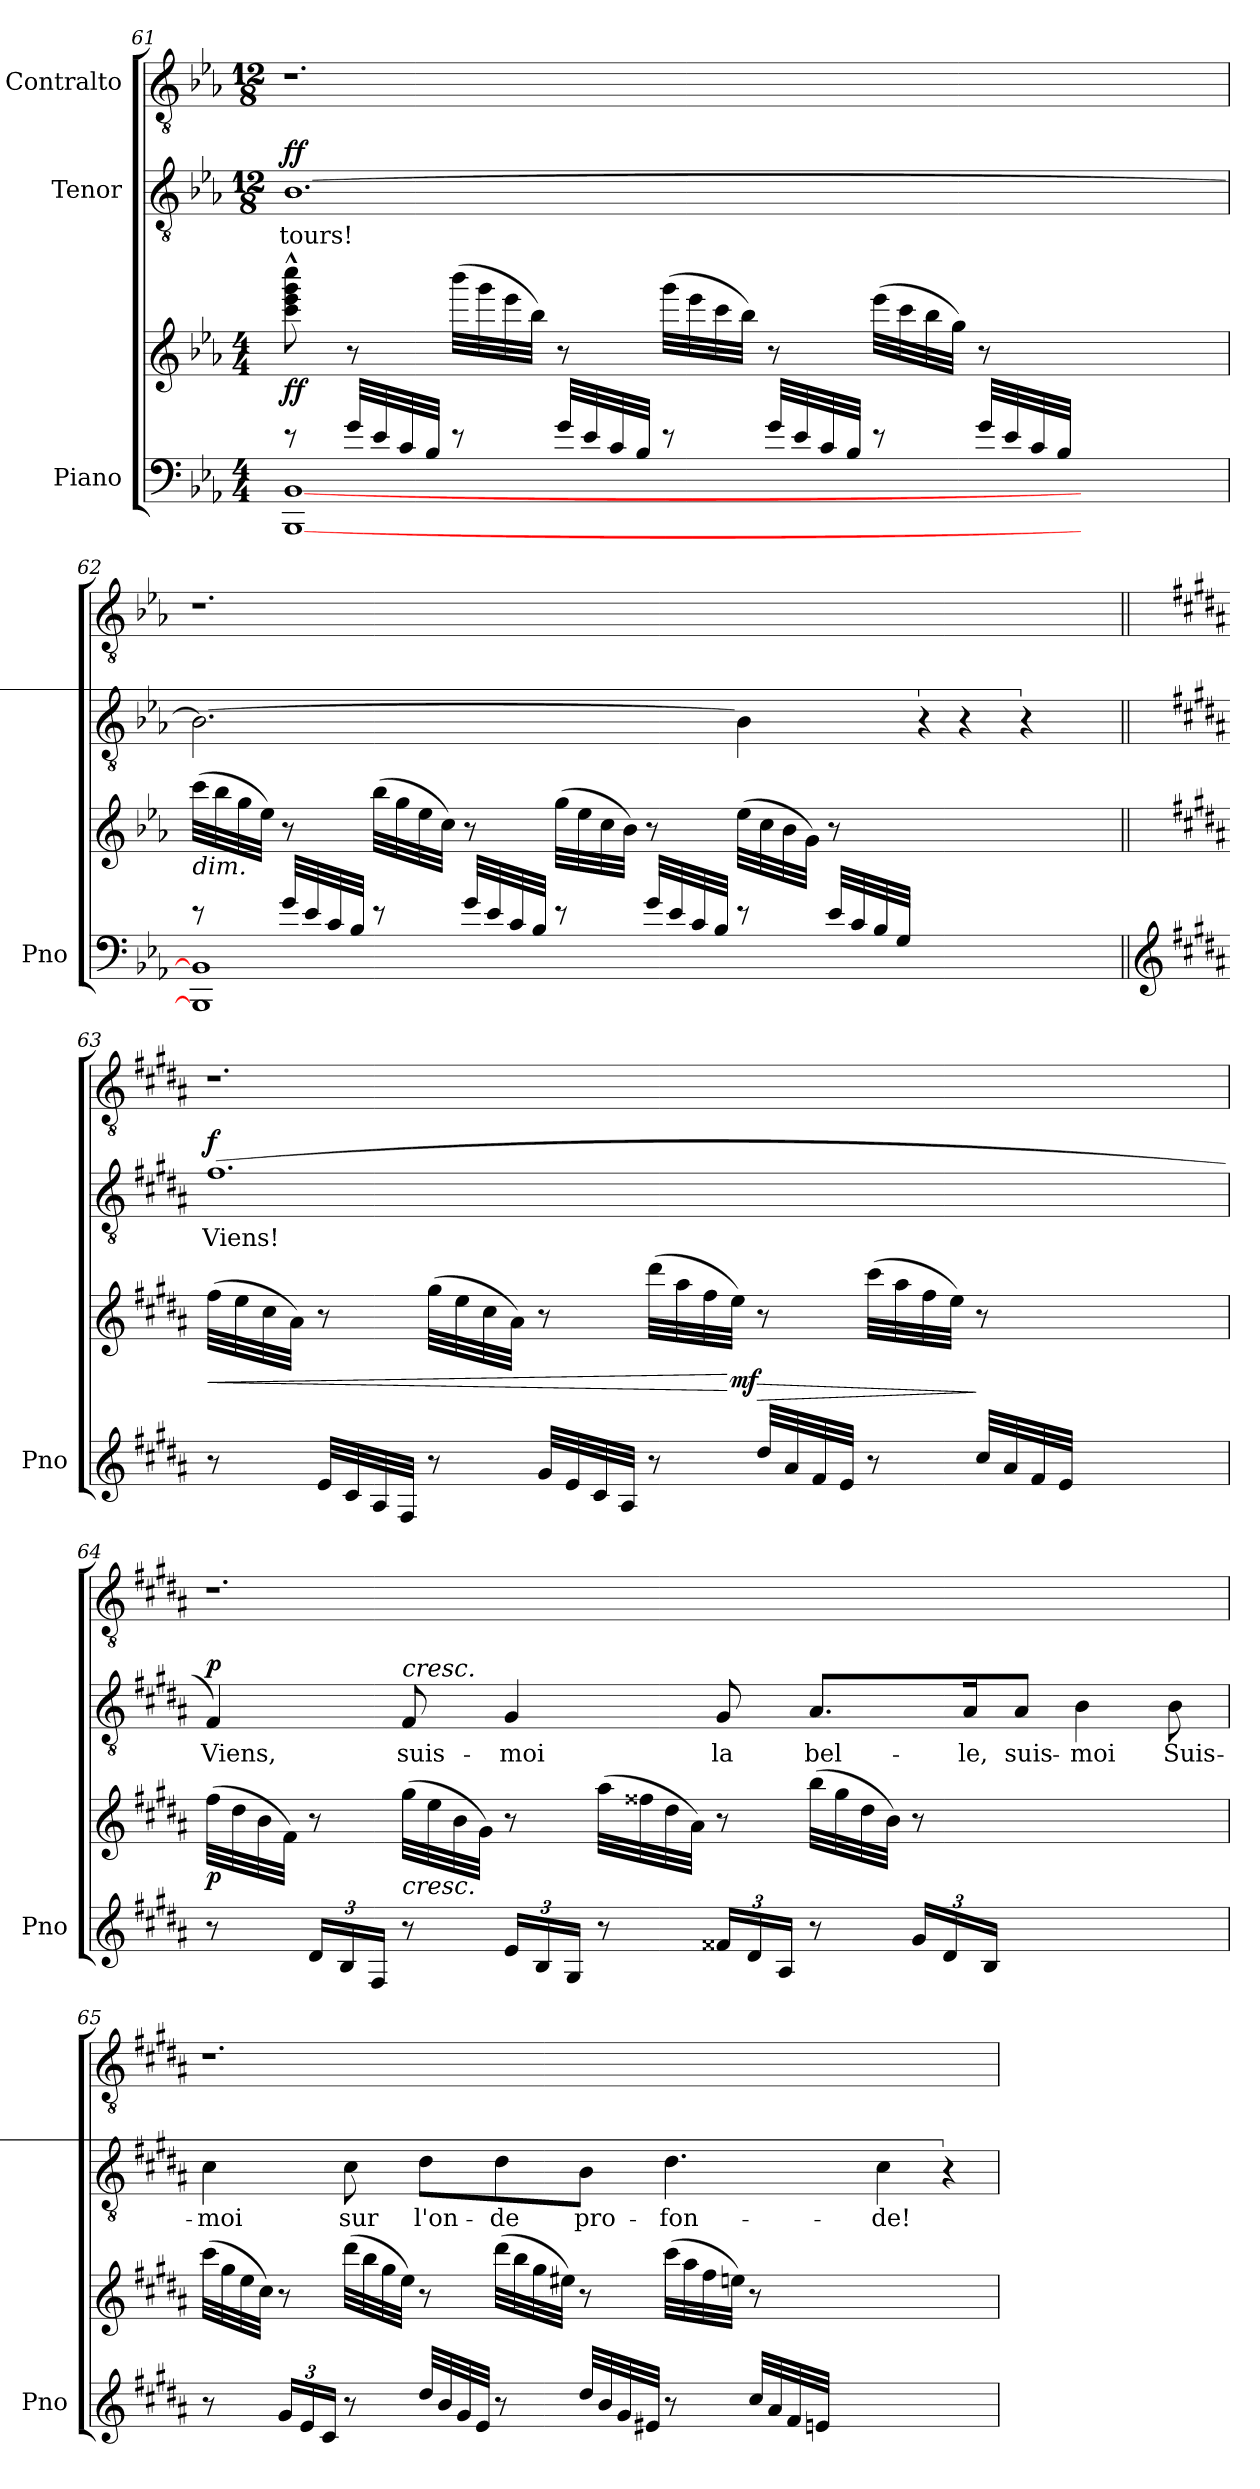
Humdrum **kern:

**kern	**kern	**dynam	**kern	**text	**dynam	**kern
*part3	*part3	*part3	*part2	*part2	*part2	*part1
*staff4	*staff3	*staff3/4	*staff2	*staff2	*staff2	*staff1
*I"Piano	*	*	*I"Tenor	*	*	*I"Contralto
*I'Pno	*	*	*	*	*	*
*clefF4	*clefG2	*	*clefGv2	*	*	*clefGv2
*k[b-e-a-]	*k[b-e-a-]	*	*k[b-e-a-]	*	*	*k[b-e-a-]
*M4/4	*M4/4	*	*M12/8	*	*	*M12/8
=61	=61	=61	=61	=61	=61	=61
*^	*	*	*	*	*	*
!	!	!	!LO:DY:b	!	!LO:LY:b	!LO:DY:a	!
8r	[1BBB- [1BB-	8ccc\^^ 8eee-\^^ 8ggg\^^ 8cccc\^^	ff	[1.B-	-tours!	ff	1.r
32g/LLL	.	8r	.	.	.	.	.
32e-/	.	.	.	.	.	.	.
32c/	.	.	.	.	.	.	.
32B-/JJJ	.	.	.	.	.	.	.
8r	.	(>32bbb-\LLL	.	.	.	.	.
.	.	32ggg\	.	.	.	.	.
.	.	32eee-\	.	.	.	.	.
.	.	32bb-\JJJ)	.	.	.	.	.
32g/LLL	.	8r	.	.	.	.	.
32e-/	.	.	.	.	.	.	.
32c/	.	.	.	.	.	.	.
32B-/JJJ	.	.	.	.	.	.	.
8r	.	(>32ggg\LLL	.	.	.	.	.
.	.	32eee-\	.	.	.	.	.
.	.	32ccc\	.	.	.	.	.
.	.	32bb-\JJJ)	.	.	.	.	.
32g/LLL	.	8r	.	.	.	.	.
32e-/	.	.	.	.	.	.	.
32c/	.	.	.	.	.	.	.
32B-/JJJ	.	.	.	.	.	.	.
8r	.	(>32eee-\LLL	.	.	.	.	.
.	.	32ccc\	.	.	.	.	.
.	.	32bb-\	.	.	.	.	.
.	.	32gg\JJJ)	.	.	.	.	.
32g/LLL	.	8r	.	.	.	.	.
32e-/	.	.	.	.	.	.	.
32c/	.	.	.	.	.	.	.
32B-/JJJ	.	.	.	.	.	.	.
2ryy	2ryy	2ryy	.	.	.	.	.
!!LO:LB:g=z
=62	=62	=62	=62	=62	=62	=62	=62
!	!	!LO:TX:b:i:t=dim.	!	!	!	!	!
8r	1BBB-] 1BB-]	(>32ccc\LLL	.	2.B-\_	.	.	1.r
.	.	32bb-\	.	.	.	.	.
.	.	32gg\	.	.	.	.	.
.	.	32ee-\JJJ)	.	.	.	.	.
32g/LLL	.	8r	.	.	.	.	.
32e-/	.	.	.	.	.	.	.
32c/	.	.	.	.	.	.	.
32B-/JJJ	.	.	.	.	.	.	.
8r	.	(>32bb-\LLL	.	.	.	.	.
.	.	32gg\	.	.	.	.	.
.	.	32ee-\	.	.	.	.	.
.	.	32cc\JJJ)	.	.	.	.	.
32g/LLL	.	8r	.	.	.	.	.
32e-/	.	.	.	.	.	.	.
32c/	.	.	.	.	.	.	.
32B-/JJJ	.	.	.	.	.	.	.
8r	.	(>32gg\LLL	.	.	.	.	.
.	.	32ee-\	.	.	.	.	.
.	.	32cc\	.	.	.	.	.
.	.	32b-\JJJ)	.	.	.	.	.
32g/LLL	.	8r	.	.	.	.	.
32e-/	.	.	.	.	.	.	.
32c/	.	.	.	.	.	.	.
32B-/JJJ	.	.	.	.	.	.	.
8r	.	(>32ee-\LLL	.	4B-\]	.	.	.
.	.	32cc\	.	.	.	.	.
.	.	32b-\	.	.	.	.	.
.	.	32g\JJJ)	.	.	.	.	.
32e-/LLL	.	8r	.	.	.	.	.
32c/	.	.	.	.	.	.	.
32B-/	.	.	.	.	.	.	.
32G/JJJ	.	.	.	.	.	.	.
!	!	!	!	!LO:N:vis=8	!	!	!
2ryy	2ryy	2ryy	.	12r	.	.	.
!	!	!	!	!LO:N:vis=4	!	!	!
.	.	.	.	6r	.	.	.
!	!	!	!	!LO:N:vis=8	!	!	!
.	.	.	.	12r	.	.	.
.	.	.	.	6ryy	.	.	.
*v	*v	*	*	*	*	*	*
=63||	=63||	=63||	=63||	=63||	=63||	=63||
*clefG2	*	*	*	*	*	*
*k[f#c#g#d#a#]	*k[f#c#g#d#a#]	*	*k[f#c#g#d#a#]	*	*	*k[f#c#g#d#a#]
!	!	!LO:HP:b	!	!LO:LY:b	!LO:DY:a	!
8r	(>32ff#\LLL	<	(>1.f#	Viens!	f	1.r
.	32ee\	.	.	.	.	.
.	32cc#\	.	.	.	.	.
.	32a#\JJJ)	.	.	.	.	.
32e/LLL	8r	.	.	.	.	.
32c#/	.	.	.	.	.	.
32A#/	.	.	.	.	.	.
32F#/JJJ	.	.	.	.	.	.
8r	(>32gg#\LLL	.	.	.	.	.
.	32ee\	.	.	.	.	.
.	32cc#\	.	.	.	.	.
.	32a#\JJJ)	.	.	.	.	.
32g#/LLL	8r	.	.	.	.	.
32e/	.	.	.	.	.	.
32c#/	.	.	.	.	.	.
32A#/JJJ	.	.	.	.	.	.
8r	(>32ddd#\LLL	.	.	.	.	.
.	32aa#\	.	.	.	.	.
.	32ff#\	.	.	.	.	.
!	!	!LO:DY:n=1:b	!	!	!	!
.	32ee\JJJ)	[ mf	.	.	.	.
!	!	!LO:HP:b	!	!	!	!
32dd#/LLL	8r	>	.	.	.	.
32a#/	.	.	.	.	.	.
32f#/	.	.	.	.	.	.
32e/JJJ	.	.	.	.	.	.
8r	(>32ccc#\LLL	.	.	.	.	.
.	32aa#\	.	.	.	.	.
.	32ff#\	.	.	.	.	.
.	32ee\JJJ)	.	.	.	.	.
32cc#/LLL	8r	]	.	.	.	.
32a#/	.	.	.	.	.	.
32f#/	.	.	.	.	.	.
32e/JJJ	.	.	.	.	.	.
2ryy	2ryy	.	.	.	.	.
!!LO:PB:g=z
=64	=64	=64	=64	=64	=64	=64
!	!	!LO:DY:b	!	!LO:LY:b	!LO:DY:a	!
8r	(>32ff#\LLL	p	4F#/)	Viens,	p	1.r
.	32dd#\	.	.	.	.	.
.	32b\	.	.	.	.	.
.	32f#\JJJ)	.	.	.	.	.
*Xbrackettup	*	*	*	*	*	*
24d#/LL	8r	.	.	.	.	.
24B/	.	.	.	.	.	.
24F#/JJ	.	.	.	.	.	.
!	!	!	!LO:TX:a:i:t=cresc.	!	!	!
!	!LO:TX:b:i:t=cresc.	!	!	!	!	!
!	!	!	!	!LO:LY:b	!	!
8r	(>32gg#\LLL	.	8F#/	suis-	.	.
.	32ee\	.	.	.	.	.
.	32b\	.	.	.	.	.
.	32g#\JJJ)	.	.	.	.	.
!	!	!	!	!LO:LY:b	!	!
24e/LL	8r	.	4G#/	-moi	.	.
24B/	.	.	.	.	.	.
24G#/JJ	.	.	.	.	.	.
8r	(>32aa#\LLL	.	.	.	.	.
.	32ff##X\	.	.	.	.	.
.	32dd#\	.	.	.	.	.
.	32a#\JJJ)	.	.	.	.	.
!	!	!	!	!LO:LY:b	!	!
24f##X/LL	8r	.	8G#/	la	.	.
24d#/	.	.	.	.	.	.
24A#/JJ	.	.	.	.	.	.
!	!	!	!	!LO:LY:b	!	!
8r	(>32bb\LLL	.	8.A#/L	bel-	.	.
.	32gg#\	.	.	.	.	.
.	32dd#\	.	.	.	.	.
.	32b\JJJ)	.	.	.	.	.
24g#/LL	8r	.	.	.	.	.
24d#/	.	.	.	.	.	.
!	!	!	!	!LO:LY:b	!	!
.	.	.	16A#/K	-le,	.	.
24B/JJ	.	.	.	.	.	.
!	!	!	!	!LO:LY:b	!	!
2ryy	2ryy	.	8A#/J	suis-	.	.
!	!	!	!	!LO:LY:b	!	!
.	.	.	4B\	-moi	.	.
!	!	!	!	!LO:LY:b	!	!
.	.	.	8B\	Suis-	.	.
=65	=65	=65	=65	=65	=65	=65
!	!	!	!	!LO:LY:b	!	!
8r	(>32ccc#\LLL	.	4c#\	-moi	.	1.r
.	32gg#\	.	.	.	.	.
.	32ee\	.	.	.	.	.
.	32cc#\JJJ)	.	.	.	.	.
24g#/LL	8r	.	.	.	.	.
24e/	.	.	.	.	.	.
24c#/JJ	.	.	.	.	.	.
!	!	!	!	!LO:LY:b	!	!
8r	(>32ddd#\LLL	.	8c#\	sur	.	.
.	32bb\	.	.	.	.	.
.	32gg#\	.	.	.	.	.
.	32ee\JJJ)	.	.	.	.	.
!	!	!	!	!LO:LY:b	!	!
32dd#/LLL	8r	.	8d#\L	l'on-	.	.
32b/	.	.	.	.	.	.
32g#/	.	.	.	.	.	.
32e/JJJ	.	.	.	.	.	.
!	!	!	!	!LO:LY:b	!	!
8r	(>32ddd#\LLL	.	8d#\	-de	.	.
.	32bb\	.	.	.	.	.
.	32gg#\	.	.	.	.	.
.	32ee#X\JJJ)	.	.	.	.	.
!	!	!	!	!LO:LY:b	!	!
32dd#/LLL	8r	.	8B\J	pro-	.	.
32b/	.	.	.	.	.	.
32g#/	.	.	.	.	.	.
32e#X/JJJ	.	.	.	.	.	.
!	!	!	!	!LO:LY:b	!	!
8r	(>32ccc#\LLL	.	4.d#\	-fon-	.	.
.	32aa#\	.	.	.	.	.
.	32ff#\	.	.	.	.	.
.	32een\JJJ)	.	.	.	.	.
32cc#/LLL	8r	.	.	.	.	.
32a#/	.	.	.	.	.	.
32f#/	.	.	.	.	.	.
32en/JJJ	.	.	.	.	.	.
2ryy	2ryy	.	.	.	.	.
!	!	!	!	!LO:LY:b	!	!
.	.	.	4c#\	-de!	.	.
!	!	!	!LO:N:vis=8	!	!	!
.	.	.	12r	.	.	.
.	.	.	24ryy	.	.	.
=	=	=	=	=	=	=
*-	*-	*-	*-	*-	*-	*-
